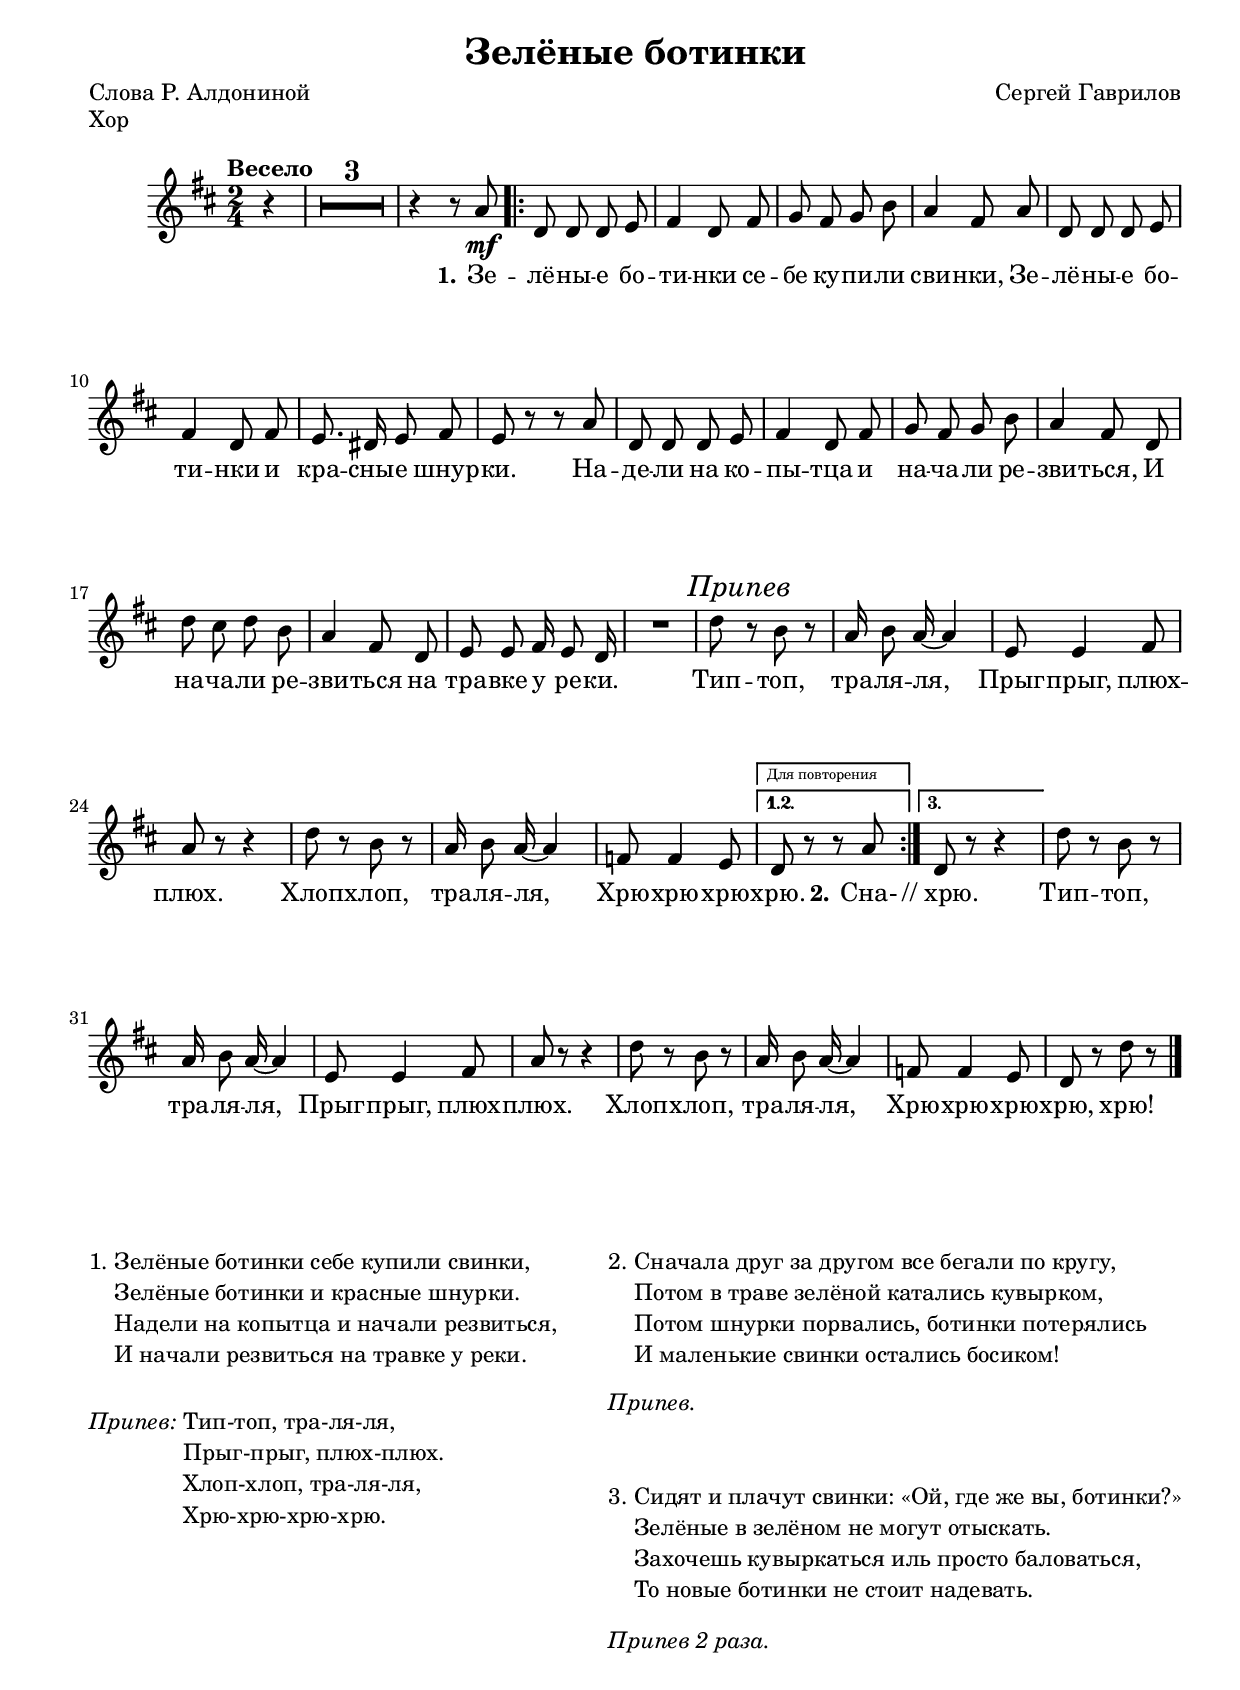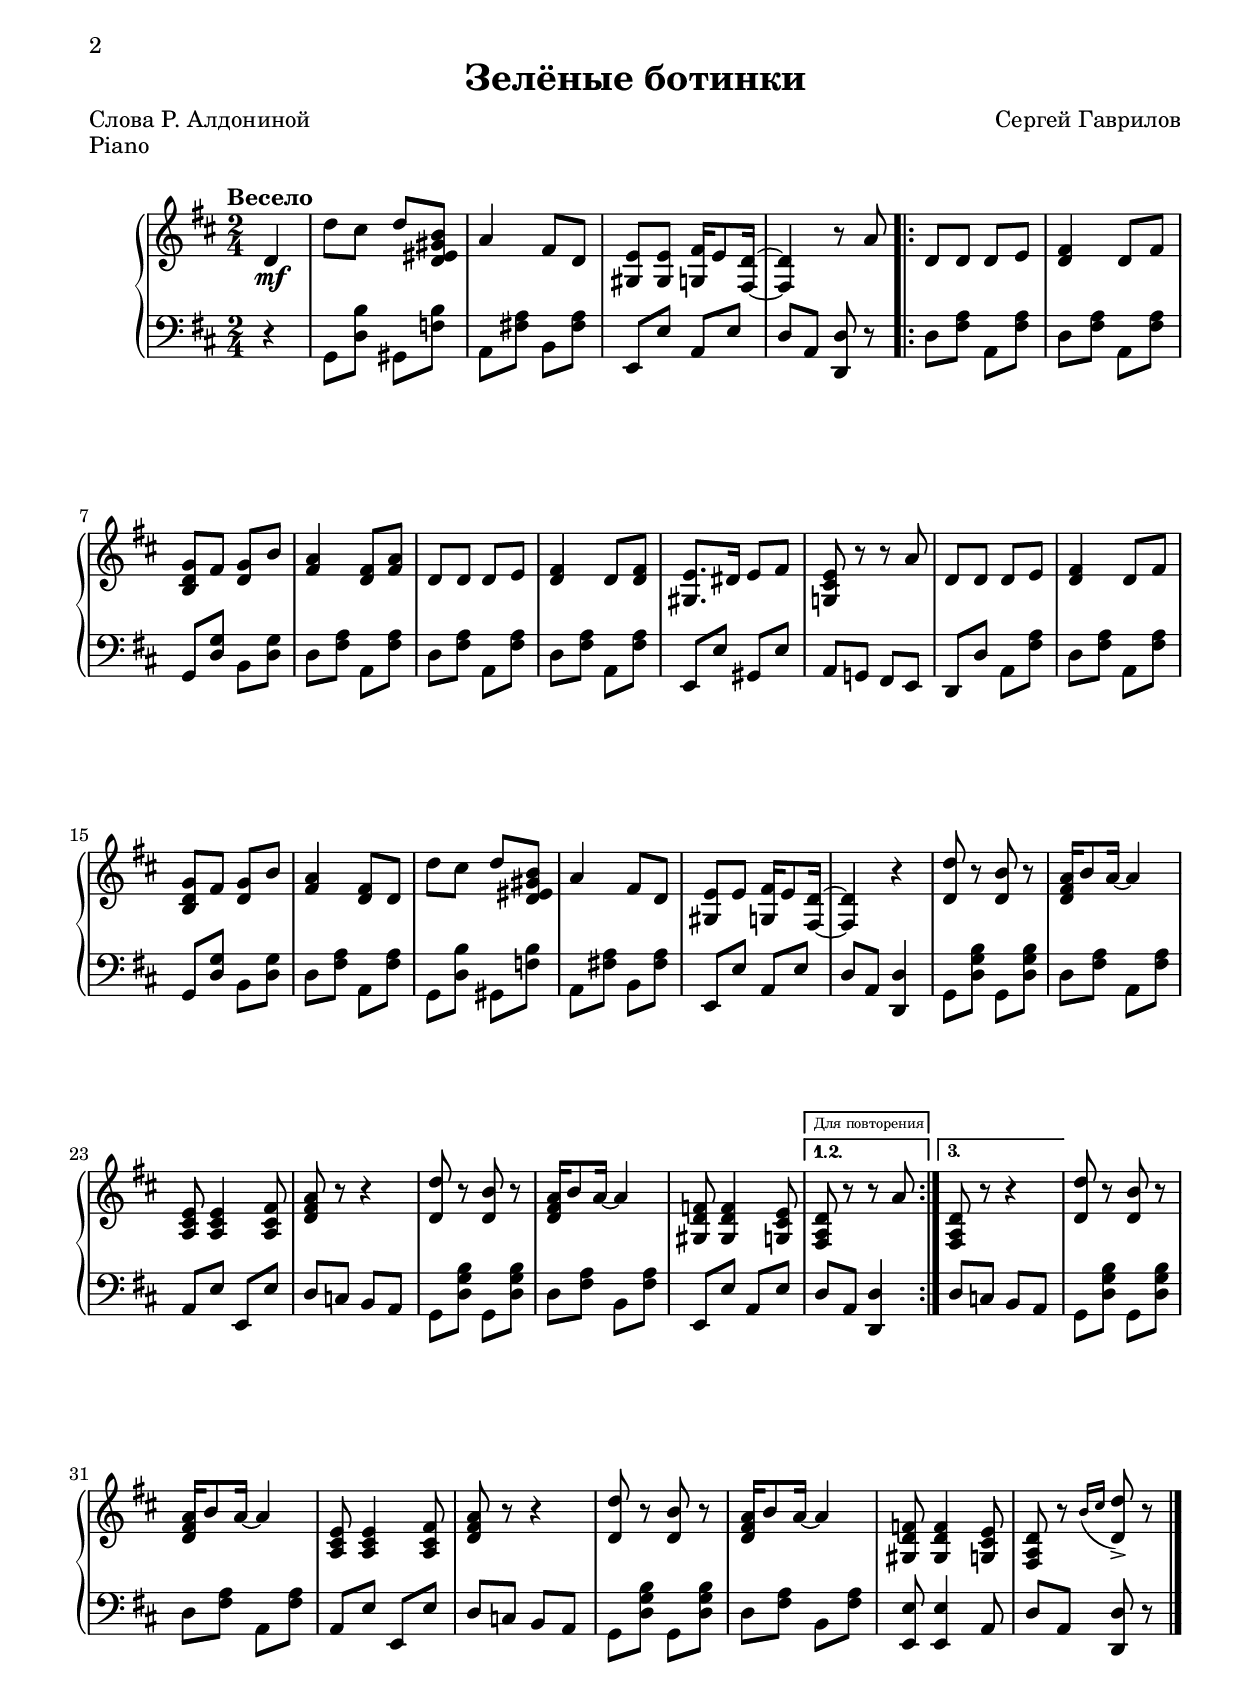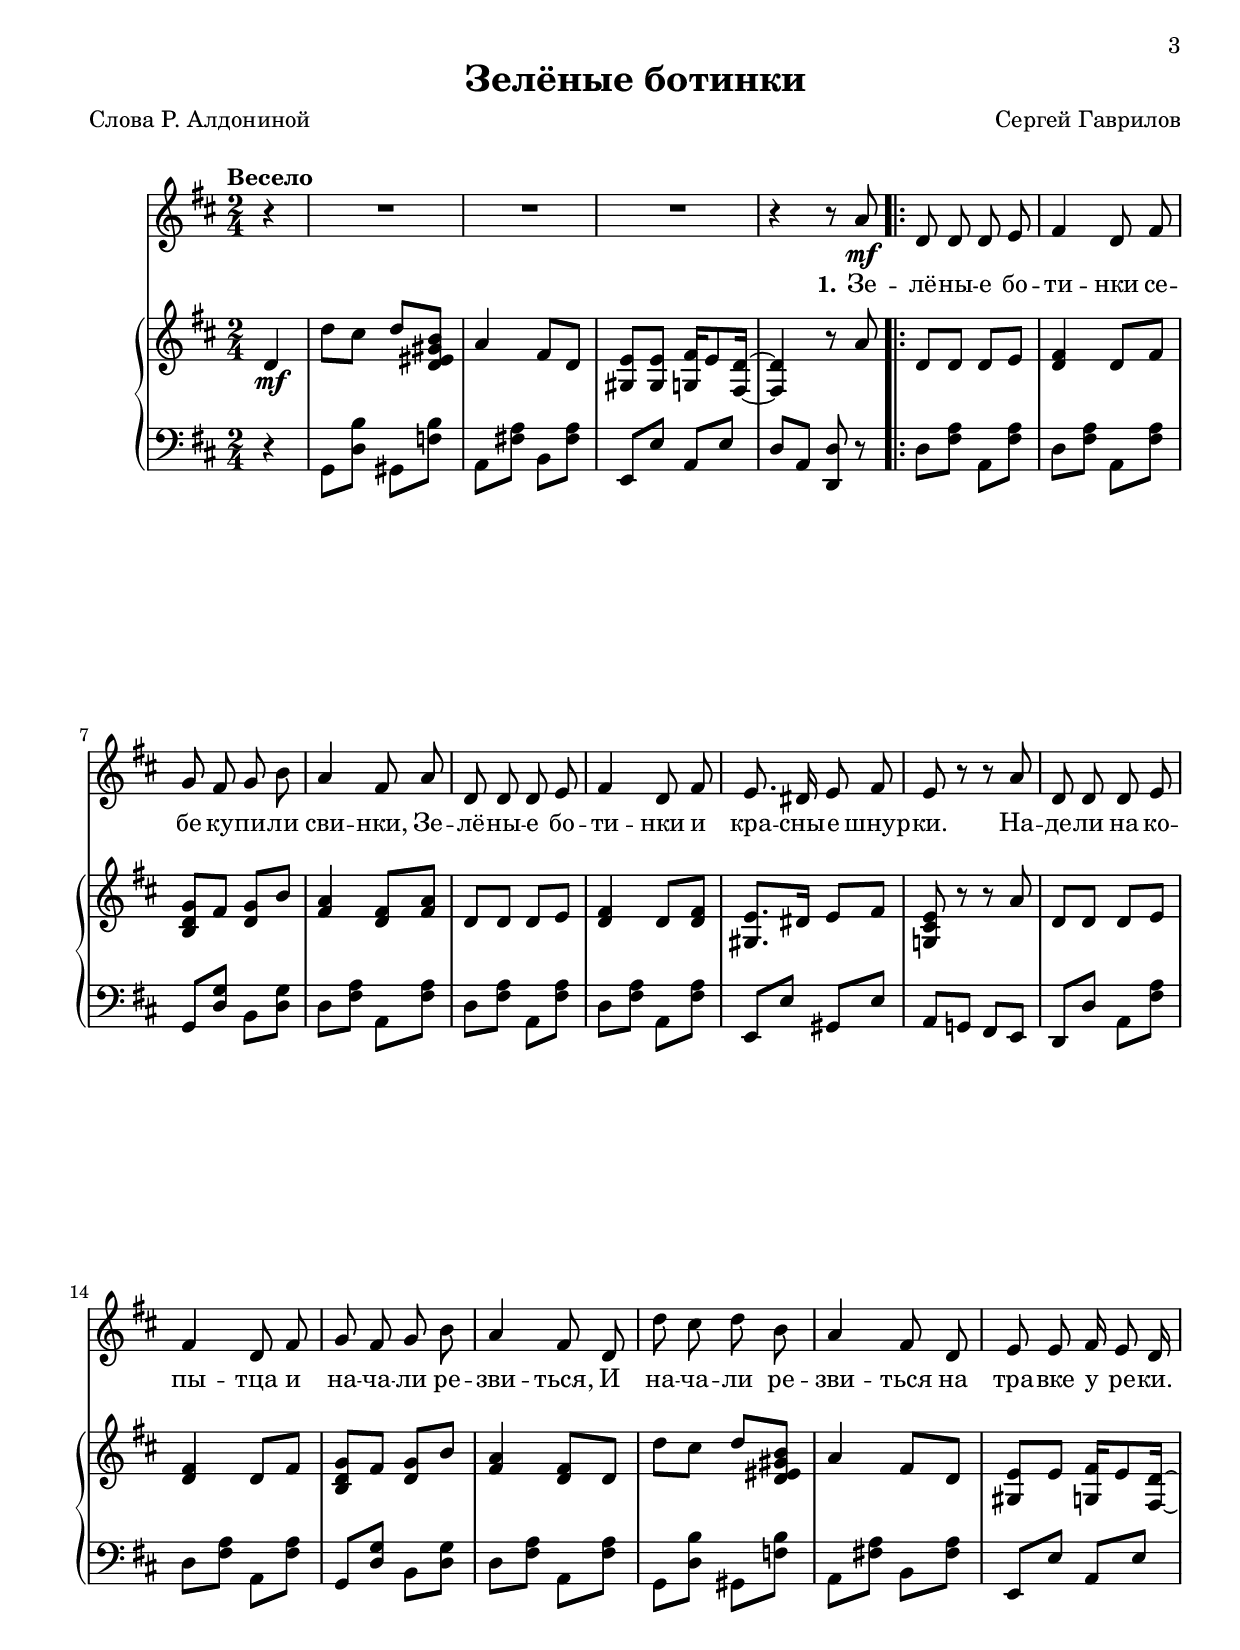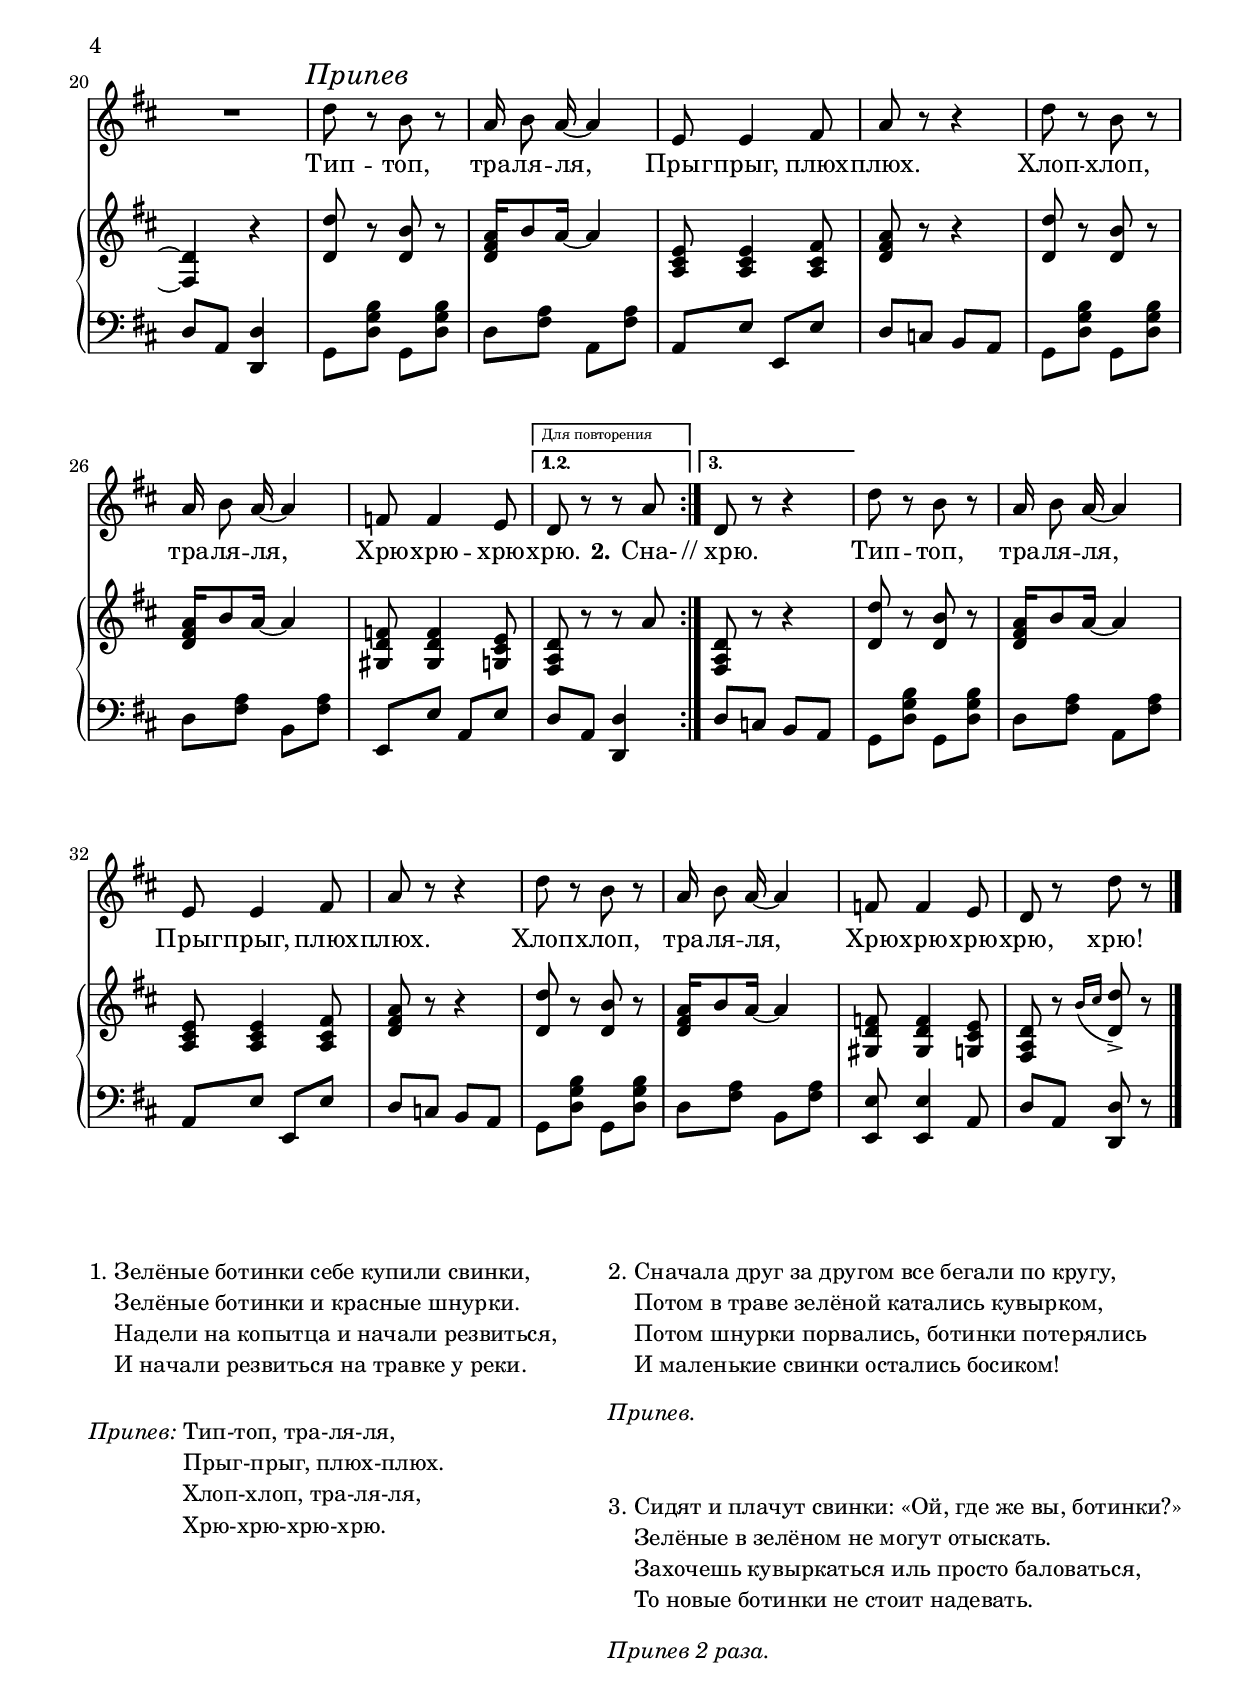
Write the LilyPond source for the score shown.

\version "2.18.2"


% закомментируйте строку ниже, чтобы получался pdf с навигацией
#(ly:set-option 'point-and-click #f)
#(ly:set-option 'midi-extension "mid")
#(set-default-paper-size "a4")
%#(set-global-staff-size 18)

\header {
  title = "Зелёные ботинки"
  poet = "Слова Р. Алдониной"
  composer = "Сергей Гаврилов"
  % Удалить строку версии LilyPond 
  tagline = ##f
}

\paper {
  #(set-paper-size "a4")
  top-margin = 10
  left-margin = 15
  right-margin = 10
  bottom-margin = 10
  indent = 10
%  ragged-bottom = ##t
  ragged-last-bottom = ##f
}

secondbar = {
  \override Score.BarNumber.break-visibility = #end-of-line-invisible
  \set Score.barNumberVisibility = #(every-nth-bar-number-visible 2)
}

%use this as temporary line break
abr = { \break }

% uncommend next line when finished
abr = {}

global = {
  \key c \major
  \numericTimeSignature
  \time 2/4
  \partial 4
  \tempo "Весело"
  %\secondbar
  \set Score.skipBars = ##t
  \override MultiMeasureRest.expand-limit = #1

}

voltaContLib = \markup\text"Для повторения"
voltaEndLib = \markup\text"Для окончания"

melody = \relative c'' {
  \global
  \autoBeamOff
  % Вписывайте музыку сюда
  r4 |
  R2*3 |
  r4 r8 g\mf |
  \repeat volta 3 {
    c, c c d |
    e4 c8 e | \abr
    f e f a |
    g4 e8 g |
    c, c c d |
    e4 c8 e |
    d8. cis16 d8 e |
    d r r g | \abr
    c, c c d |
    e4 c8 e |
    f e f a |
    g4 e8 c |
    c' b c a |
    g4 e8 c | \abr
    d d e16 d8 c16 |
    R2 |
    
    c'8 \mark\markup\italic"Припев" r  a r |
    g16 a8 g16~ g4 |
    d8 d4 e8 |
    g r r4 | \abr
    c8 r a r |
    g16 a8 g16~ g4 |
    es8 es4 d8 |
  }
  \alternative {
    { \set Score.repeatCommands =#(list(list 'volta voltaContLib) )
      c r r g' }
    { \set Score.repeatCommands =#(list(list 'volta voltaEndLib) 'end-repeat )
      c, r r4 | }
  }
      c'8 r a r |
      g16 a8 g16~ g4 |
      d8 d4 e8 |
      g r r4 |
      c8 r a r |
      g16 a8 g16~ g4 |
      es8 es4 d8 |
      c8 r c' r \bar "|."
 
}

verse = \lyricmode {
  % Набирайте слова здесь
  \set stanza = "1."
  Зе -- лё -- ны -- е бо -- ти -- нки се -- бе ку -- пи -- ли сви -- нки,
  Зе -- лё -- ны -- е бо -- ти -- нки и кра -- сны -- е шнур -- ки.
  На -- де -- ли на ко -- пы -- тца и на -- ча -- ли ре -- зви -- ться,
  И на -- ча -- ли ре -- зви -- ться на тра -- вке у ре -- ки.
  
  Тип -- топ, тра -- ля -- ля,
  Прыг -- прыг, плюх -- плюх.
  Хлоп -- хлоп, тра -- ля -- ля,
  Хрю -- хрю -- хрю -- хрю.
  
  \set stanza = "2." Сна- //_хрю.
  Тип -- топ, тра -- ля -- ля,
  Прыг -- прыг, плюх -- плюх.
  Хлоп -- хлоп, тра -- ля -- ля,
  Хрю -- хрю -- хрю -- хрю, хрю!
  
}

voltaAdLib = \markup { 1. 2. 3... \text \italic { ad lib. } }
right = \relative c' {
  \global
  % Вписывайте музыку сюда
  c4\mf |
  c'8 b c <a fis dis c> |
  g4 e8 c |
  <d fis,> q <e f,>16 d8 <c e,>16~ |
  q4 r8 g' |
  \repeat volta 3 {
    c, c c d |
    <e c>4 c8 e | \abr
    <f c a>8 e <f c> a |
    <g e>4 <e c>8 <g e> |
    c, c c d |
    <e c>4 c8 <e c> |
    <d fis,>8. cis16 d8 e |
    <d b f>8 r r g | \abr
    c, c c d |
    <e c>4 c8 e |
    <f c a>8 e <f c> a |
    <g e>4 <e c>8 c |
    c' b c <a fis dis c> |
    g4 e8 c | \abr
    
    <d fis,>8 d <e f,>16 d8 <c e,>16~ |
    q4 r |
    <c' c,>8 r <a c,> r |
    <g e c>16 a8 g16~ g4 |
    <d b g>8 q4 <e b g>8 |
    <g e c>8 r r4 | \abr
    <c c,>8 r <a c,> r |
    <g e c>16 a8 g16~ g4 |
    <es c fis,>8 q4 <d b f>8 |  
  }
  \alternative {
    { \set Score.repeatCommands =#(list(list 'volta voltaContLib) )
      <c g e> r r g' }
    { \set Score.repeatCommands =#(list(list 'volta voltaEndLib) 'end-repeat )
      <c, g e> r r4 | }
  }
    
      <c' c,>8 r <a c,> r |
      <g e c>16 a8 g16~ g4 |
      <d b g>8 q4 <e b g>8 |
      <g e c> r r4 |
      <c c,>8 r <a c,> r |
      <g e c>16 a8 g16~ g4 |
      <es c fis,>8 q4 <d b f>8 |
      <c g e>8 r \acciaccatura { a'16 b } <c c,>8->
  r8 \bar "|."
}

left = \relative c, {
  \global
  % Вписывайте музыку сюда
  r4 |
  f8 <c' a'> fis, <es' a> |
  g, <e' g> a, <e' g> |
  d, d' g, d' |
  c g <c c,> r |
  \repeat volta 3 {
    c <e g > g, <e' g> |
    c <e g> g, <e' g> |
    f, <c' f> a <c f> |
    c <e g> g, <e' g> |
    c <e g> g, <e' g> |
    c <e g> g, <e' g> |
    d, d' fis, d' |
    g, f e d |
    c c' g <e' g> |
    c <e g> g, <e' g> |
    f, <c' f> a <c f> |
    c <e g> g, <e' g> |
    f, <c' a'> fis, <es' a> |
    g, <e' g> a, <e' g> |
    
    d, d' g, d' |
    c g <c c,>4 |
    f,8 <c' f a> f, <c' f a> |
    c <e g> g, <e' g> |
    g, d' d, d' |
    c bes a g |
    f <c' f a> f, <c' f a> |
    c <e g> a, <e' g> |
    d, d' g, d' |    
  }
  \alternative {
    { c g <c c,>4 }
    { c8 bes a g | }
  }
    f <c' f a> f, <c' f a> |
    c <e g> g, <e' g> |
    g, d' d, d' |
    c bes a g |
    f <c' f a> f, <c' f a> |
    c <e g> a, <e' g> |
    <d d,> q4 g,8 |
    c g <c c,>
  r8
}

leadSheetPart = <<
  \new Staff \with {
    midiInstrument = "choir aahs"
  } { \melody }
  \addlyrics { \verse }
>>

pianoPart = \new PianoStaff \with {
  \accidentalStyle piano
} <<
  \new Staff = "right" \with {
    midiInstrument = "acoustic grand"
  } \right
  \new Staff = "left" \with {
    midiInstrument = "acoustic grand"
  } { \clef bass \left }
>>

textOfSong = \markup {

    \fill-line {
      \column {
        \line {
          \column { 1. }
          \column { 
            \line { Зелёные ботинки себе купили свинки, }
            \line { Зелёные ботинки и красные шнурки. }
            \line { Надели на копытца и начали резвиться, }
            \line { И начали резвиться на травке у реки. }
          } 
        }
        \line { 
          \vspace #2
          \column \italic { Припев: } 
          \column {
            \line { Тип-топ, тра-ля-ля, }
            \line { Прыг-прыг, плюх-плюх. }
            \line { Хлоп-хлоп, тра-ля-ля, }
            \line { Хрю-хрю-хрю-хрю. }
          }
        }
      }
      \hspace #0
  
      \column {
        \line {
          \column { 2. }
          \column { 
            \line { Сначала друг за другом все бегали по кругу, }
            \line { Потом в траве зелёной катались кувырком,}
            \line { Потом шнурки порвались, ботинки потерялись }
            \line { И маленькие свинки остались босиком! }
          }
        }
        \vspace #1
        \line \italic { Припев. }
        \vspace #2
        \line {
          \column { 3. }
          \column { 
            \line { Сидят и плачут свинки: «Ой, где же вы, ботинки?» }
            \line { Зелёные в зелёном не могут отыскать.}
            \line { Захочешь кувыркаться иль просто баловаться, }
            \line { То новые ботинки не стоит надевать. }
          }
        }
        \vspace #1
        \line \italic { Припев 2 раза. }
      }
    }
  }

\bookpart {
  \header { piece = "Хор" }
  \score { 
    \transpose c d
    <<
      \leadSheetPart
    >>
    \layout { 
    }
  }
  \textOfSong
}

\bookpart {
  \header { piece = "Piano" }
  \score {
    \transpose c d 
    <<
      \pianoPart
    >>
    \layout { 
      \context {
          \Staff \RemoveEmptyStaves
          \override VerticalAxisGroup.remove-first = ##t
      }
    }
  }
}

\bookpart {
  \score {
    \transpose c d 
    <<
      \leadSheetPart
      \pianoPart
    >>
    \layout { 
      \context {
          \Staff \RemoveEmptyStaves
          \override VerticalAxisGroup.remove-first = ##t
  
      }
    }
  }
  \textOfSong
}



\score {
  \unfoldRepeats
  <<
    \leadSheetPart
    \pianoPart
  >>

  \midi {
    \tempo 4=86
  }
}

